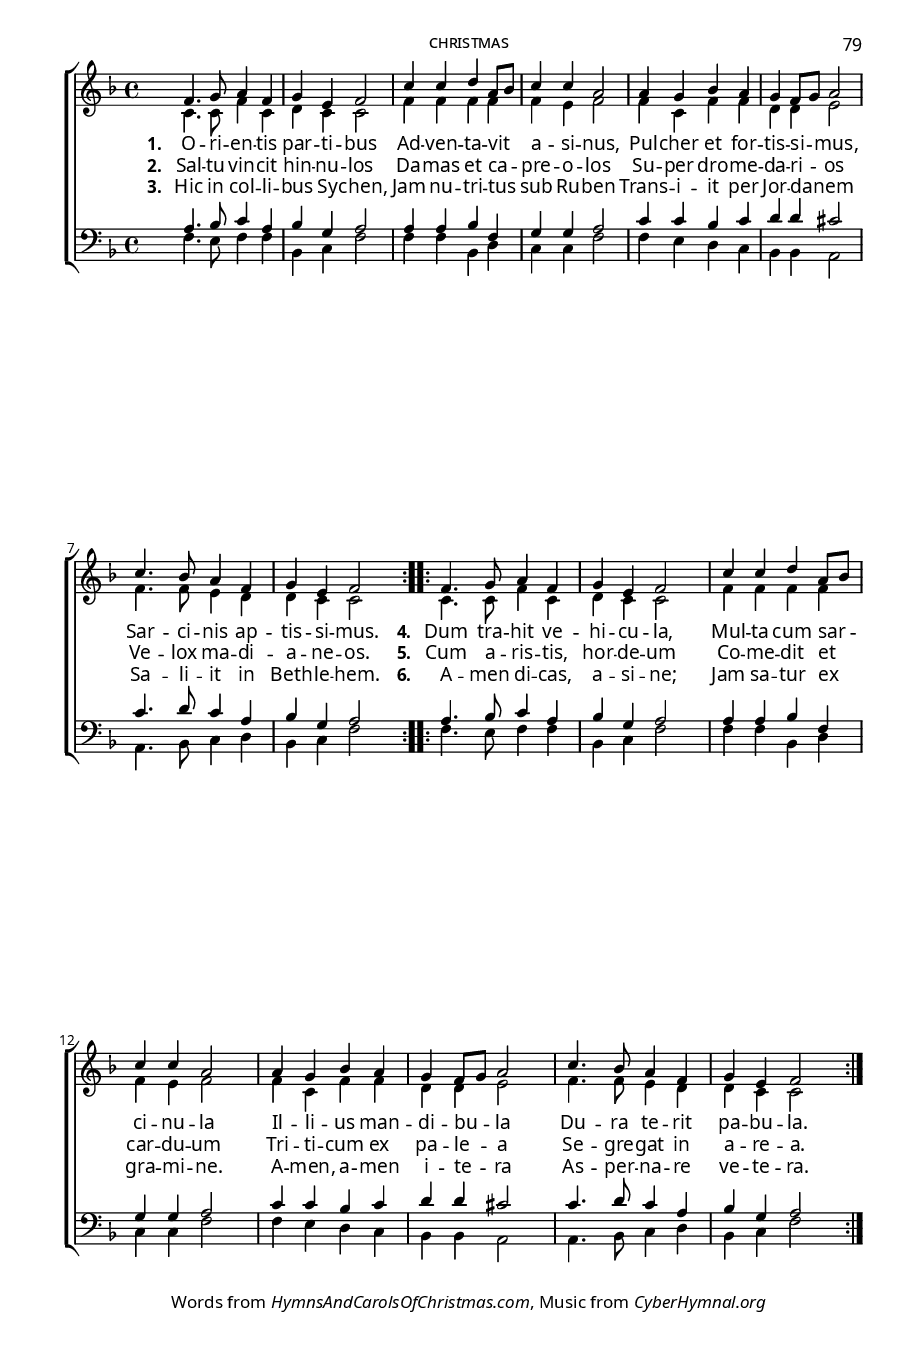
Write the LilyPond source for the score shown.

\version "2.14.2"
\include "util.ly"
\header {
    title = \markup{\override #'(font-name . "Garamond Premier Pro Semibold"){ \abs-fontsize #15 \smallCapsOldStyle"Orientis Partibus"}}
    poet = \markup\oldStyleNum"Attributed to Pierre de Corbeil, Bishop of Sens (d. 1222)"
    composer = \markup\oldStyleNum"12th Century French"
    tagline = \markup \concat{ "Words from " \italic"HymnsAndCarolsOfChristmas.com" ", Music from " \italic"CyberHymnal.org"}
  }\paper {
  print-all-headers = ##f
  paper-height = 9\in
  paper-width = 6\in
  indent = 0\in
  %system-system-spacing = #'((basic-distance . 10) (padding . 0))
  system-system-spacing =
    #'((basic-distance . 10)
       (minimum-distance . 10)
       (padding . 1.5)
       (stretchability . 100))
  score-markup-spacing = 
    #'((basic-distance . 5)
       (minimum-distance . 5)
       (padding . 1)
       (stretchability . 0))
  ragged-last-bottom = ##t
  ragged-bottom = ##f
  two-sided = ##t
  inner-margin = 0.5\in
  outer-margin = 0.25\in
  top-margin = 0.25\in
  bottom-margin = 0.25\in
  first-page-number = #078
  print-first-page-number = ##t
  headerLine = \markup{\override #'(font-name . "Garamond Premier Pro") \smallCapsOldStyle"christmas"}
  oddHeaderMarkup = \markup\fill-line{
     \override #'(font-name . "Garamond Premier Pro")\abs-fontsize #8.5
     \combine 
        \fill-line{"" \on-the-fly #print-page-number-check-first
        \oldStylePageNum""
        }
        \fill-line{\headerLine}
  }
  evenHeaderMarkup = \markup {
     \override #'(font-name . "Garamond Premier Pro")\abs-fontsize #8.5
     \combine
        \on-the-fly #print-page-number-check-first
        \oldStylePageNum""
        \fill-line{\headerLine}
  }
}
#(set-global-staff-size 15) \paper{ #(define fonts (make-pango-font-tree "GoudyOlSt BT" "Garamond Premier Pro" "Garamond Premier Pro" (/ 15 20))) }

%IF_NOT_LESSER
\markup \fill-line \center-align { \concat{ "from " \italic "HymnsAndCarolsOfChristmas.com"}}
\pageBreak












global = {
  \key f \major
  \time 4/4
  \autoBeamOff
}

sopMusic = \relative c' {
  \repeat volta 3 {
    f4. g8 a4 f |
    g e f2 |
    c'4 c d a8[ bes] |
    c4 c a2 |
    
    a4 g bes a |
    g f8[ g] a2 |
    c4. bes8 a4 f |
    g e f2
  }
  
}
sopWords = \lyricmode {
  
}

altoMusic = \relative c' {
  c4. c8 f4 c |
  d c c2 |
  f4 f f f |
  f e f2 |
  
  f4 c f f |
  d d e2 |
  f4. f8 e4 d |
  d c c2
}
altoWords = \lyricmode {
  \dropLyricsIX
  \set stanza = #"1. "
  O -- ri -- en -- tis par -- ti -- bus
  Ad -- ven -- ta -- vit a -- si -- nus,
  Pul -- cher et for -- tis -- si -- mus,
  Sar -- ci -- nis ap -- tis -- si -- mus.

  \set stanza = #"4. "
  Dum tra -- hit ve -- hi -- cu -- la,
  Mul -- ta cum sar -- ci -- nu -- la
  Il -- li -- us man -- di -- bu -- la
  Du -- ra te -- rit pa -- bu -- la.
}
altoWordsII = \lyricmode {
  \dropLyricsIX
%\markup\italic
  \set stanza = #"2. "
  Sal -- tu vin -- cit hin -- nu -- los
  Da -- mas et ca -- pre -- o -- los
  Su -- per dro -- me -- da -- ri -- os
  Ve -- lox ma -- di -- a -- ne -- os.
  
  \set stanza = #"5. "
  Cum a -- ris -- tis, hor -- de -- um
  Co -- me -- dit et car -- du -- um
  Tri -- ti -- cum ex pa -- le -- a
  Se -- gre -- gat in a -- re -- a.
}
altoWordsIII = \lyricmode {
  \dropLyricsIX
  \set stanza = #"3. "
  Hic in col -- li -- bus Sy -- chen,
  Jam nu -- tri -- tus sub Ru -- ben
  Trans -- i -- it per Jor -- da -- nem
  Sa -- li -- it in Beth -- le -- hem.
  
  \set stanza = #"6. "
  A -- men di -- cas, a -- si -- ne;
  Jam sa -- tur ex gra -- mi -- ne.
  A -- men, a -- men i -- te -- ra
  As -- per -- na -- re ve -- te -- ra.
}
altoWordsIV = \lyricmode {
}
altoWordsV = \lyricmode {
}
altoWordsVI = \lyricmode {
}
altoWordsVII = \lyricmode {
  \set stanza = #"7. "
}
tenorMusic = \relative c' {
  a4. bes8 c4 a |
  bes g a2 |
  a4 a bes f |
  g g a2 |
  
  c4 c bes c |
  d d cis2 |
  c4. d8 c4 a |
  bes g a2
}
tenorWords = \lyricmode {

}

bassMusic = \relative c {
  f4. e8 f4 f |
  bes, c f2 |
  f4 f bes, d |
  c c f2 |
  
  f4 e d c |
  bes bes a2 |
  a4. bes8 c4 d |
  bes c f2 
}
bassWords = \lyricmode {

}

\score {
  <<
   \new ChoirStaff <<
%    \new Lyrics = sopranos \with { \override VerticalAxisGroup #'nonstaff-relatedstaff-spacing = #'((basic-distance . 1)) }
    \new Staff = women <<
      \new Voice = "sopranos" { \voiceOne << \global \repeat unfold2\sopMusic >> }
      \new Voice = "altos" { \voiceTwo << \global \repeat unfold2\altoMusic >> }
    >>
    \new Lyrics \with { alignAboveContext = #"women" \override VerticalAxisGroup #'nonstaff-relatedstaff-spacing = #'((basic-distance . 1))} \lyricsto "sopranos" \sopWords
    \new Lyrics = "altosVII"  \with { alignBelowContext = #"women" \override VerticalAxisGroup #'nonstaff-relatedstaff-spacing = #'((padding . -0.5)) } \lyricsto "sopranos" \altoWordsVII
    \new Lyrics = "altosVI"  \with { alignBelowContext = #"women" \override VerticalAxisGroup #'nonstaff-relatedstaff-spacing = #'((padding . -0.5)) } \lyricsto "sopranos" \altoWordsVI
    \new Lyrics = "altosV"  \with { alignBelowContext = #"women" \override VerticalAxisGroup #'nonstaff-relatedstaff-spacing = #'((padding . -0.5)) } \lyricsto "sopranos" \altoWordsV
    \new Lyrics = "altosIV"  \with { alignBelowContext = #"women" \override VerticalAxisGroup #'nonstaff-relatedstaff-spacing = #'((padding . -0.5)) } \lyricsto "sopranos" \altoWordsIV
    \new Lyrics = "altosIII"  \with { alignBelowContext = #"women" \override VerticalAxisGroup #'nonstaff-relatedstaff-spacing = #'((padding . -0.5)) } \lyricsto "sopranos" \altoWordsIII
    \new Lyrics = "altosII"  \with { alignBelowContext = #"women" \override VerticalAxisGroup #'nonstaff-relatedstaff-spacing = #'((padding . -0.5)) } \lyricsto "sopranos" \altoWordsII
    \new Lyrics = "altos"  \with { alignBelowContext = #"women" \override VerticalAxisGroup #'nonstaff-relatedstaff-spacing = #'((padding . -0.5)) } \lyricsto "sopranos" \altoWords
   \new Staff = men <<
      \clef bass
      \new Voice = "tenors" { \voiceOne << \global \repeat unfold2\tenorMusic >> }
      \new Voice = "basses" { \voiceTwo << \global \repeat unfold2\bassMusic >> }
    >>
    \new Lyrics \with { alignAboveContext = #"men" \override VerticalAxisGroup #'nonstaff-relatedstaff-spacing = #'((basic-distance . 1)) } \lyricsto "tenors" \tenorWords
    \new Lyrics \with { alignBelowContext = #"men" \override VerticalAxisGroup #'nonstaff-relatedstaff-spacing = #'((basic-distance . 1)) } \lyricsto "basses" \bassWords
  >>
%    \new PianoStaff << \new Staff { \new Voice { \pianoRH } } \new Staff { \clef "bass" \pianoLH } >>
  >>
  \layout {
    \context {
      \Score
      \override SpacingSpanner #'common-shortest-duration = #(ly:make-moment 1 4)
    }
    \context {
      % Remove all empty staves
      % \Staff \RemoveEmptyStaves \override VerticalAxisGroup #'remove-first = ##t
    }
    \context {
      \Lyrics
      \override LyricText #'X-offset = #center-on-word
    }
  }
  
  \midi {
    \tempo 4 = 90
    \set Staff.midiInstrument = "flute"
  
    \context {
      \Voice
      \remove "Dynamic_performer"
    }
  }
}
